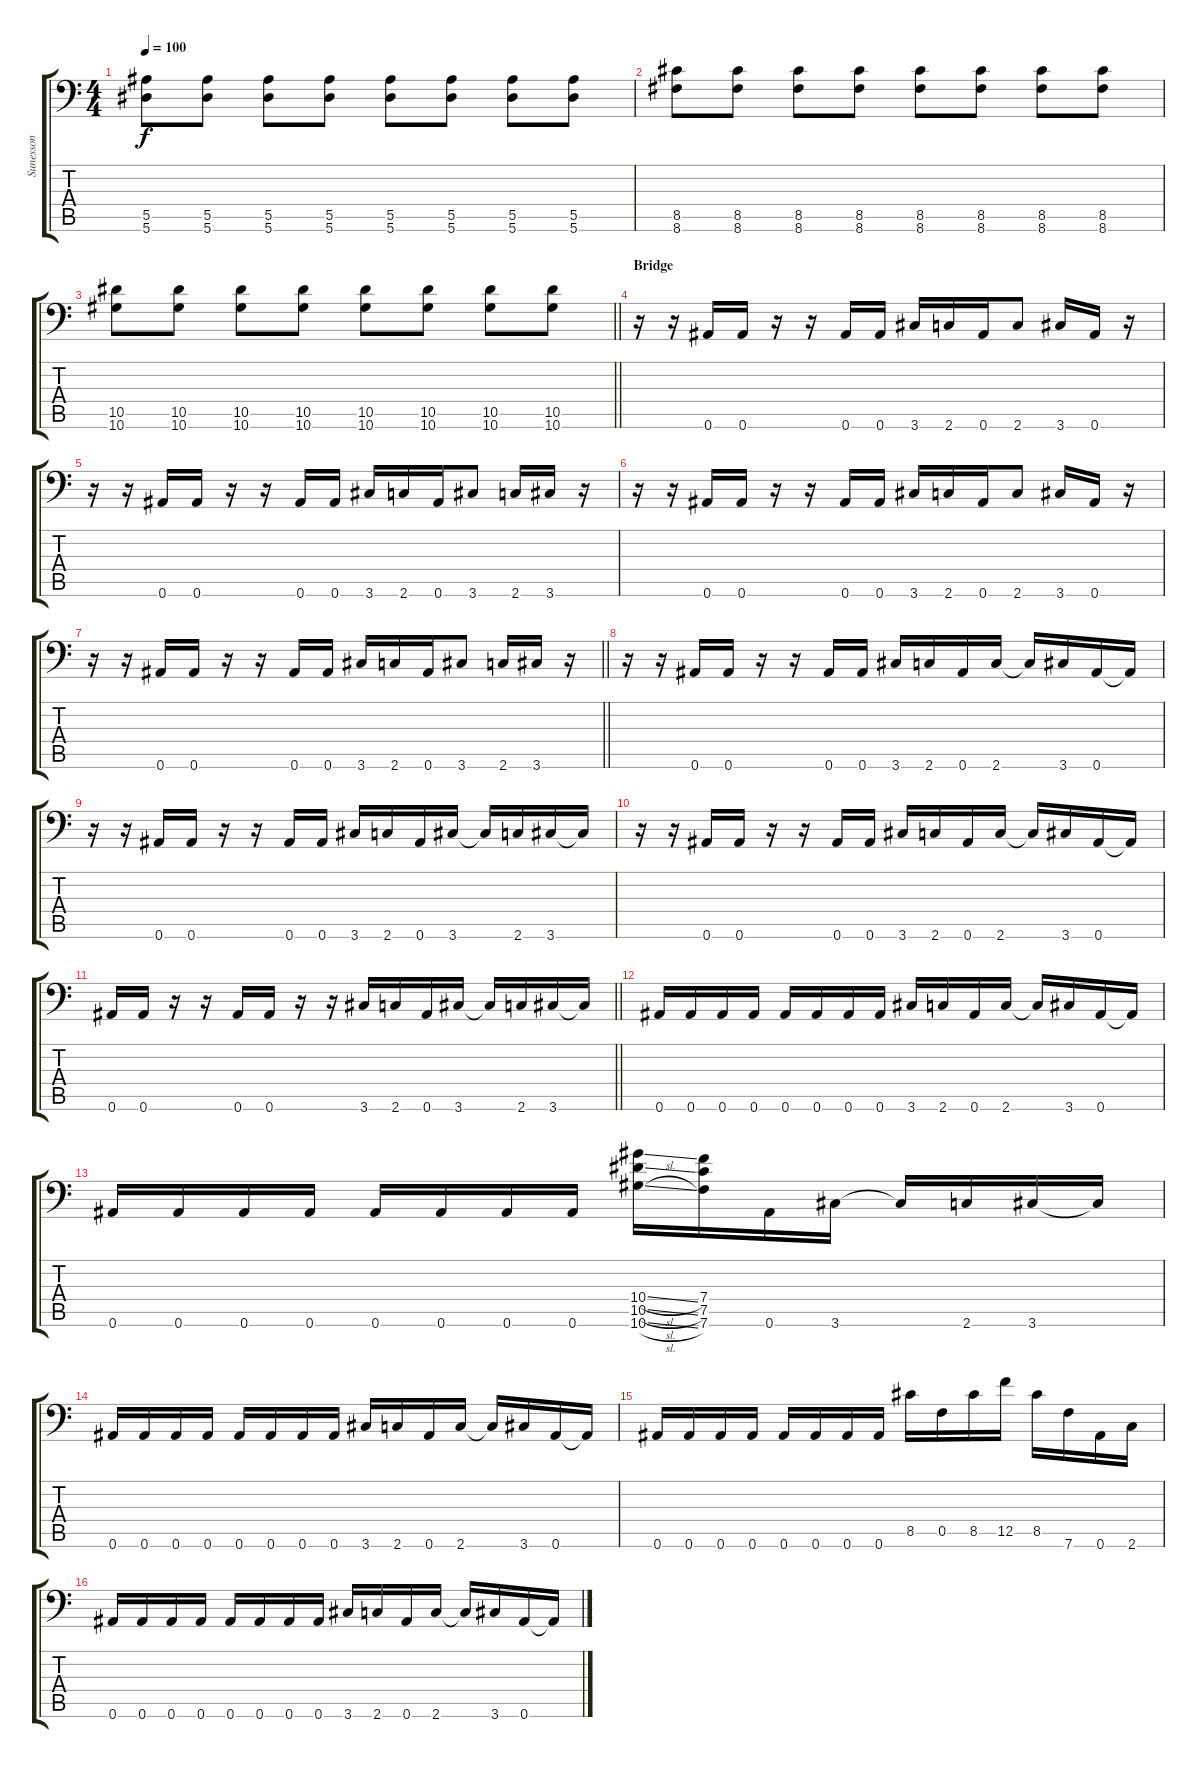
\track ("Sunesson" "Sunesson") {instrument overdrivenguitar}
\staff {score tabs}
\tuning (C4 G3 Eb3 Bb2 F2 Bb1) {hide}
\ts (4 4)
\tempo 100
\clef f4
\ks c
(5.5 5.6).8{dy f} (5.5 5.6).8 (5.5 5.6).8 (5.5 5.6).8 (5.5 5.6).8 (5.5 5.6).8 (5.5 5.6).8 (5.5 5.6).8 |
(8.5 8.6).8 (8.5 8.6).8 (8.5 8.6).8 (8.5 8.6).8 (8.5 8.6).8 (8.5 8.6).8 (8.5 8.6).8 (8.5 8.6).8 |
\barLineRight lightlight
(10.5 10.6).8 (10.5 10.6).8 (10.5 10.6).8 (10.5 10.6).8 (10.5 10.6).8 (10.5 10.6).8 (10.5 10.6).8 (10.5 10.6).8 |
\section ("" "Bridge")
r.16 r.16 0.6.16 0.6.16 r.16 r.16 0.6.16 0.6.16 3.6.16 2.6.16 0.6.16 2.6.8 3.6.16 0.6.16 r.16 |
r.16 r.16 0.6.16 0.6.16 r.16 r.16 0.6.16 0.6.16 3.6.16 2.6.16 0.6.16 3.6.8 2.6.16 3.6.16 r.16 |
r.16 r.16 0.6.16 0.6.16 r.16 r.16 0.6.16 0.6.16 3.6.16 2.6.16 0.6.16 2.6.8 3.6.16 0.6.16 r.16 |
\barLineRight lightlight
r.16 r.16 0.6.16 0.6.16 r.16 r.16 0.6.16 0.6.16 3.6.16 2.6.16 0.6.16 3.6.8 2.6.16 3.6.16 r.16 |
\section ("" "")
r.16 r.16 0.6.16 0.6.16 r.16 r.16 0.6.16 0.6.16 3.6.16 2.6.16 0.6.16 2.6.16 2.6{t}.16 3.6.16 0.6.16 0.6{t}.16 |
r.16 r.16 0.6.16 0.6.16 r.16 r.16 0.6.16 0.6.16 3.6.16 2.6.16 0.6.16 3.6.16 3.6{t}.16 2.6.16 3.6.16 3.6{t}.16 |
r.16 r.16 0.6.16 0.6.16 r.16 r.16 0.6.16 0.6.16 3.6.16 2.6.16 0.6.16 2.6.16 2.6{t}.16 3.6.16 0.6.16 0.6{t}.16 |
\barLineRight lightlight
0.6.16 0.6.16 r.16 r.16 0.6.16 0.6.16 r.16 r.16 3.6.16 2.6.16 0.6.16 3.6.16 3.6{t}.16 2.6.16 3.6.16 3.6{t}.16 |
\section ("" "")
0.6.16 0.6.16 0.6.16 0.6.16 0.6.16 0.6.16 0.6.16 0.6.16 3.6.16 2.6.16 0.6.16 2.6.16 2.6{t}.16 3.6.16 0.6.16 0.6{t}.16 |
0.6.16 0.6.16 0.6.16 0.6.16 0.6.16 0.6.16 0.6.16 0.6.16 (10.4{sl} 10.5{sl} 10.6{sl}).16 (7.4 7.5 7.6).16 0.6.16 3.6.16 3.6{t}.16 2.6.16 3.6.16 3.6{t}.16 |
0.6.16 0.6.16 0.6.16 0.6.16 0.6.16 0.6.16 0.6.16 0.6.16 3.6.16 2.6.16 0.6.16 2.6.16 2.6{t}.16 3.6.16 0.6.16 0.6{t}.16 |
0.6.16 0.6.16 0.6.16 0.6.16 0.6.16 0.6.16 0.6.16 0.6.16 8.5.16 0.5.16 8.5.16 12.5.16 8.5.16 7.6.16 0.6.16 2.6.16 |
0.6.16 0.6.16 0.6.16 0.6.16 0.6.16 0.6.16 0.6.16 0.6.16 3.6.16 2.6.16 0.6.16 2.6.16 2.6{t}.16 3.6.16 0.6.16 0.6{t}.16
